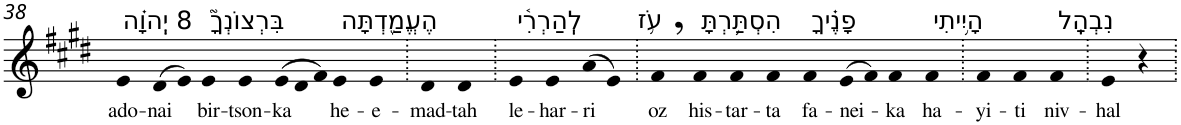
**kern	**text
*part1	*part1
*staff1	*staff1
*I"Piano	*
*I'Pno	*
!!LO:PB:g=z
*clefG2	*
*k[f#c#g#d#]	*
*E:	*
=38	=38
!LO:TX:a:t=8 יְֽהוָ֗ה	!
!	!LO:LY:b
4e	ado-
!	!LO:LY:b
(>8d#	-nai
8e)	.
!LO:TX:a:t=בִּרְצוֹנְךָ֮	!
!	!LO:LY:b
4e	bir-
!	!LO:LY:b
4e	-tson-
*Xtuplet	*
!	!LO:LY:b
(>12e	-ka
12d#	.
12f#)	.
!LO:TX:a:t=הֶעֱמַ֪דְתָּה	!
!	!LO:LY:b
4e	he-
!	!LO:LY:b
4e	-e-
=39.	=39.
!	!LO:LY:b
4d#	-mad-
!	!LO:LY:b
4d#	-tah
=40.	=40.
!LO:TX:a:t=לְֽהַרְרִ֫י	!
!	!LO:LY:b
4e	le-
!	!LO:LY:b
4e	-har-
!	!LO:LY:b
(>8a	-ri
8e)	.
=41.	=41.
!LO:TX:a:t=עֹ֥ז	!
!	!LO:LY:b
4f#,	oz
!LO:TX:a:t=הִסְתַּ֥רְתָּ	!
!	!LO:LY:b
4f#	his-
!	!LO:LY:b
4f#	-tar-
!	!LO:LY:b
4f#	-ta
!LO:TX:a:t=פָנֶ֗יךָ	!
!	!LO:LY:b
4f#	fa-
!	!LO:LY:b
(>8e	-nei-
8f#)	.
!	!LO:LY:b
4f#	-ka
!LO:TX:a:t=הָיִ֥יתִי	!
!	!LO:LY:b
4f#	ha-
=42.	=42.
!	!LO:LY:b
4f#	-yi-
!	!LO:LY:b
4f#	-ti
!LO:TX:a:t=נִבְהָֽל	!
!	!LO:LY:b
4f#	niv-
=43.	=43.
!	!LO:LY:b
4e	-hal
4r	.
=.	=.
*-	*-
